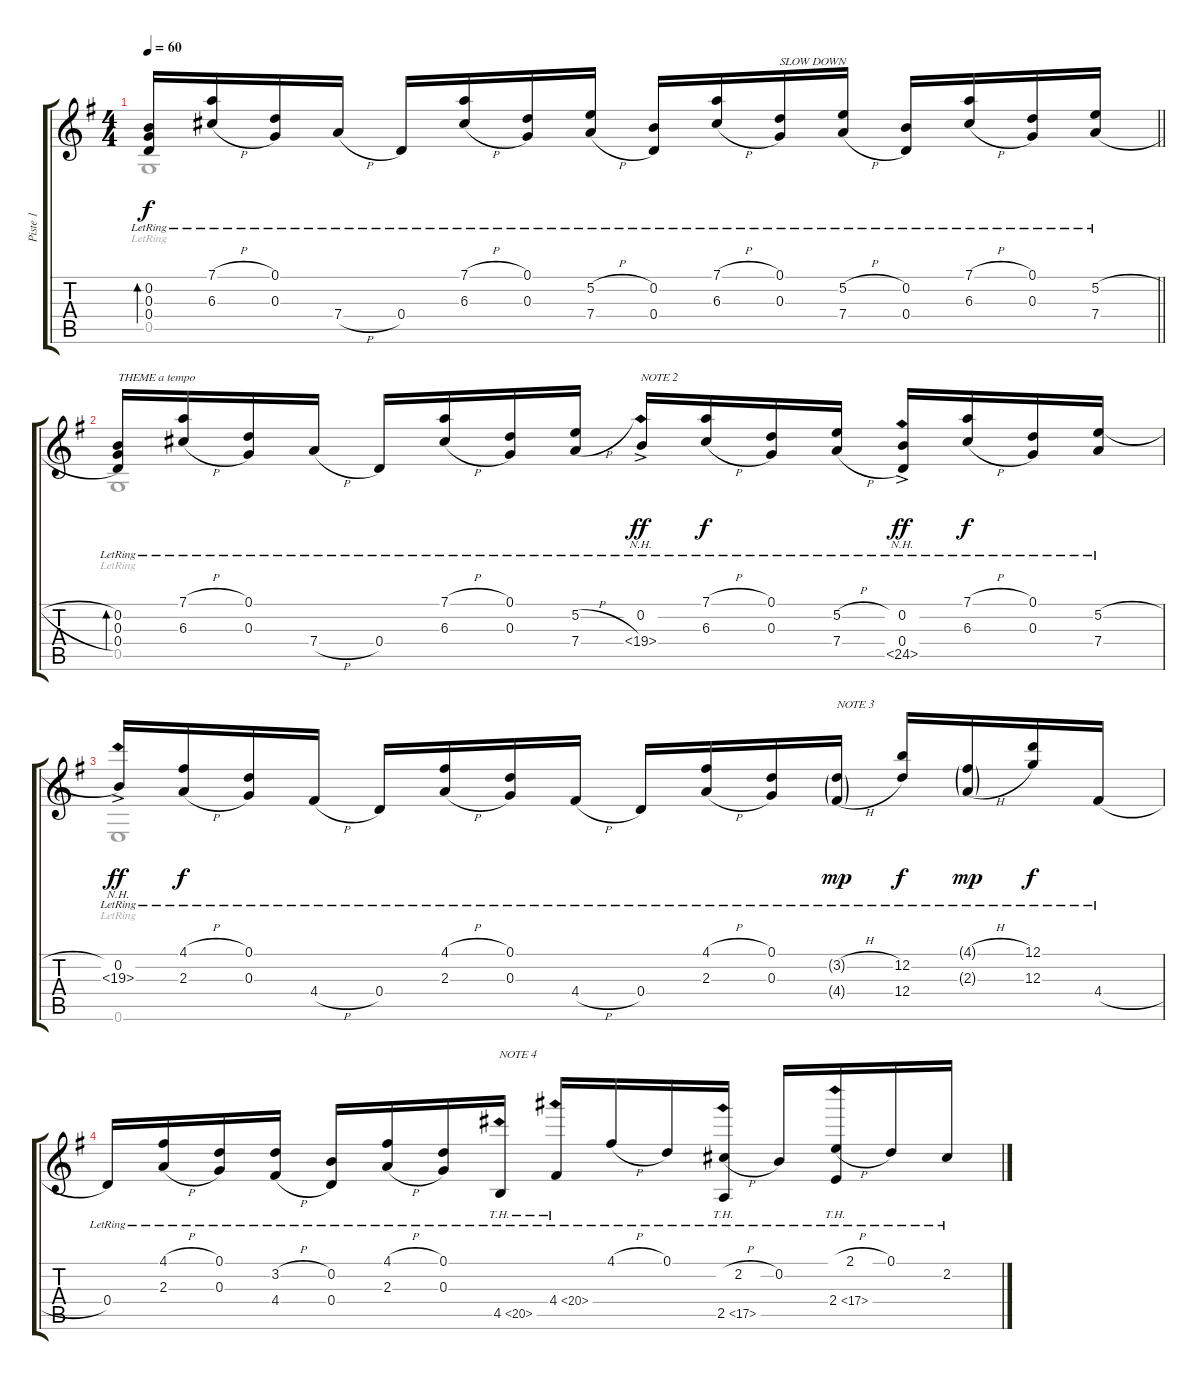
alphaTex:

\track ("Piste 1" "Piste 1") {instrument acousticguitarsteel}
\staff {score tabs}
\tuning (D4 B3 G3 D3 G2 E2) {hide}
\voice
\ts (4 4)
\tempo 60
\clef g2
\barLineRight lightlight
\ks g
(0.2{lr} 0.3{lr} 0.4{lr}).16{bd 120 dy f} (7.1{h lr} 6.3{h lr}).16 (0.1{lr} 0.3{lr}).16 7.4{h lr}.16 0.4{lr}.16 (7.1{h lr} 6.3{h lr}).16 (0.1{lr} 0.3{lr}).16 (5.2{h lr} 7.4{h lr}).16 (0.2{lr} 0.4{lr}).16 (7.1{h lr} 6.3{h lr}).16 (0.1{lr} 0.3{lr}).16{txt "SLOW DOWN"} (5.2{h lr} 7.4{h lr}).16 (0.2{lr} 0.4{lr}).16 (7.1{h lr} 6.3{h lr}).16 (0.1{lr} 0.3{lr}).16 (5.2{h lr} 7.4{h lr}).16 |
(0.2{lr} 0.3{lr} 0.4{lr}).16{bd 120 txt "THEME a tempo"} (7.1{h lr} 6.3{h lr}).16 (0.1{lr} 0.3{lr}).16 7.4{h lr}.16 0.4{lr}.16 (7.1{h lr} 6.3{h lr}).16 (0.1{lr} 0.3{lr}).16 (5.2{h lr} 7.4{h lr}).16 (0.2{lr} 19.4{nh ac lr}).16{txt "NOTE 2" dy ff} (7.1{h lr} 6.3{h lr}).16{dy f} (0.1{lr} 0.3{lr}).16 (5.2{h lr} 7.4{h lr}).16 (0.2{lr} 0.4{lr} 24.5{nh ac lr}).16{dy ff} (7.1{h lr} 6.3{h lr}).16{dy f} (0.1{lr} 0.3{lr}).16 (5.2{h lr} 7.4{lr}).16 |
(0.2{lr} 19.3{nh ac lr}).16{dy ff} (4.1{h lr} 2.3{h lr}).16{dy f} (0.1{lr} 0.3{lr}).16 4.4{h lr}.16 0.4{lr}.16 (4.1{h lr} 2.3{h lr}).16 (0.1{lr} 0.3{lr}).16 4.4{h lr}.16 0.4{lr}.16 (4.1{h lr} 2.3{h lr}).16 (0.1{lr} 0.3{lr}).16 (3.2{h g lr} 4.4{h g lr}).16{txt "NOTE 3" dy mp} (12.2{lr} 12.4{lr}).16{dy f} (4.1{h g lr} 2.3{h g lr}).16{dy mp} (12.1{lr} 12.3{lr}).16{dy f} 4.4{h lr}.16 |
0.4{lr}.16 (4.1{h lr} 2.3{h lr}).16 (0.1{lr} 0.3{lr}).16 (3.2{h lr} 4.4{h lr}).16 (0.2{lr} 0.4{lr}).16 (4.1{h lr} 2.3{h lr}).16 (0.1{lr} 0.3{lr}).16 4.5{th 16 lr}.16{txt "NOTE 4"} 4.4{th 16 lr}.16 4.1{h lr}.16 0.1{lr}.16 (2.2{h lr} 2.5{th 15 lr}).16 0.2{lr}.16 (2.1{h lr} 2.4{th 15 lr}).16 0.1{lr}.16 2.2{h lr}.16
\voice
\clef g2
\ottava regular
\simile none
\barLineRight lightlight
\ks g
0.5{lr}.1{dy f} |
0.5{lr}.1 |
0.6{lr}.1 |
